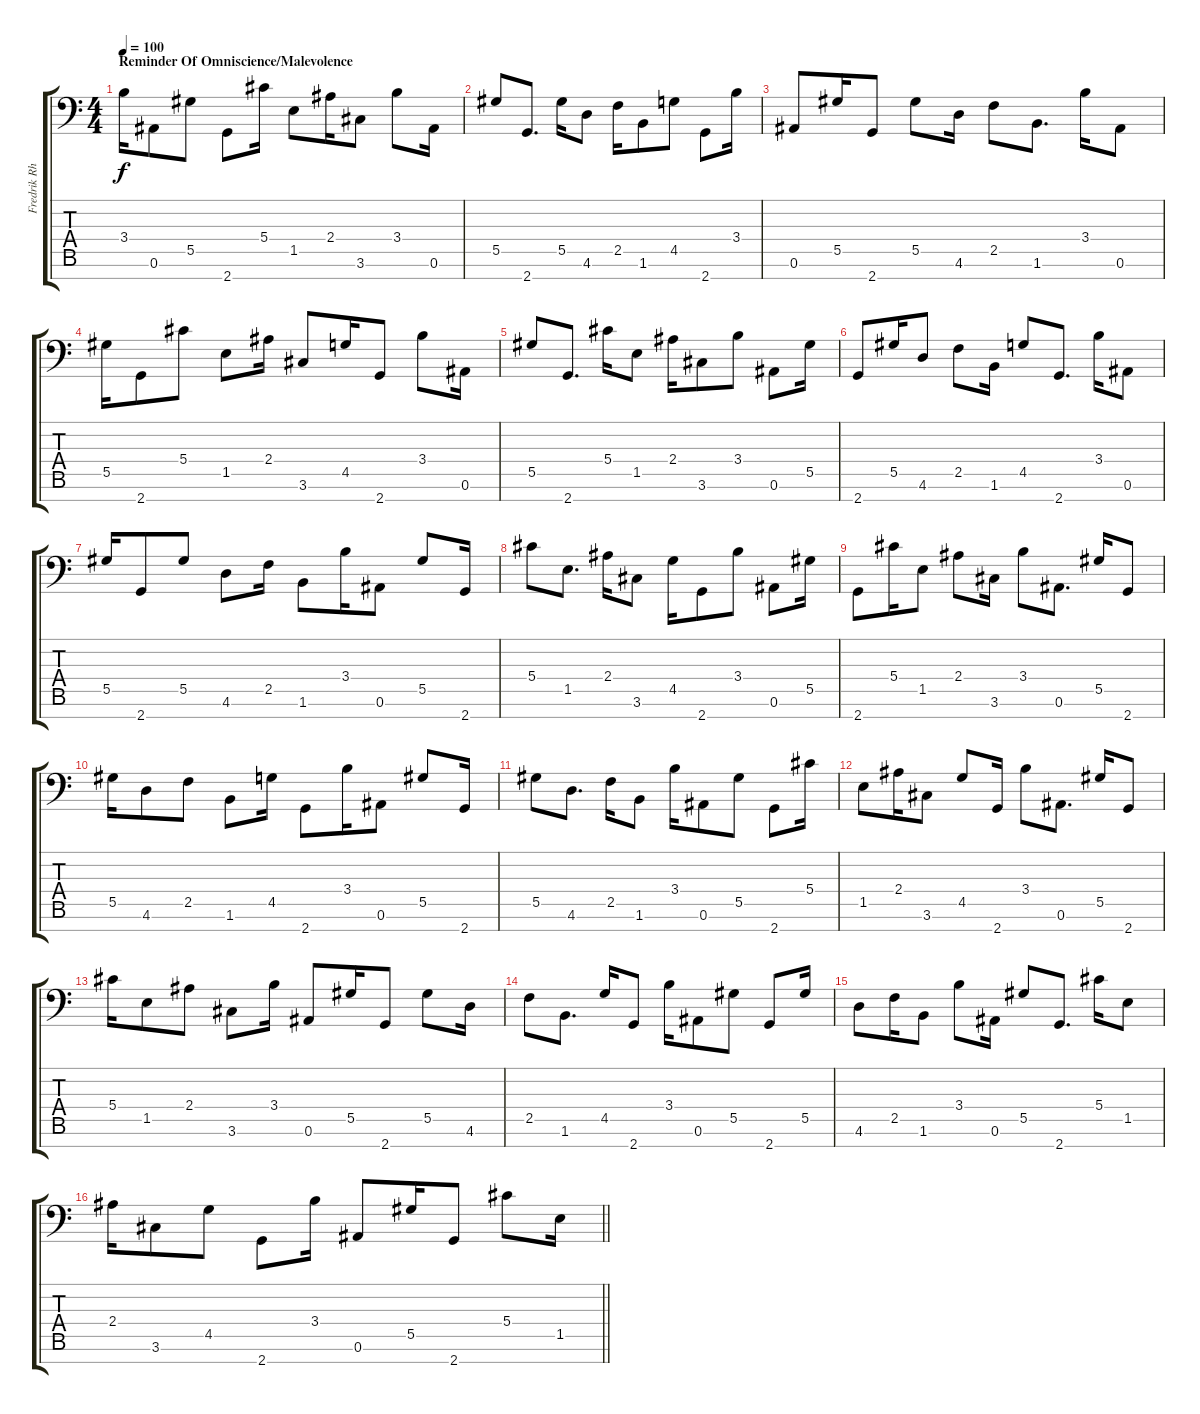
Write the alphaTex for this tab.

\track ("Fredrik Rhythm" "Fredrik Rh") {instrument distortionguitar}
\staff {score tabs}
\tuning (Bb3 Gb3 Db3 Ab2 Eb2 Bb1 F1) {hide}
\ts (4 4)
\section ("" "Reminder Of Omniscience/Malevolence")
\tempo 100
\clef f4
\ks c
3.4.16{dy f} 0.6.8 5.5.8 2.7.8 5.4.16 1.5.8 2.4.16 3.6.8 3.4.8 0.6.16 |
5.5.8 2.7.8{d} 5.5.16 4.6.8 2.5.16 1.6.8 4.5.8 2.7.8 3.4.16 |
0.6.8 5.5.16 2.7.8 5.5.8 4.6.16 2.5.8 1.6.8{d} 3.4.16 0.6.8 |
5.5.16 2.7.8 5.4.8 1.5.8 2.4.16 3.6.8 4.5.16 2.7.8 3.4.8 0.6.16 |
5.5.8 2.7.8{d} 5.4.16 1.5.8 2.4.16 3.6.8 3.4.8 0.6.8 5.5.16 |
2.7.8 5.5.16 4.6.8 2.5.8 1.6.16 4.5.8 2.7.8{d} 3.4.16 0.6.8 |
5.5.16 2.7.8 5.5.8 4.6.8 2.5.16 1.6.8 3.4.16 0.6.8 5.5.8 2.7.16 |
5.4.8 1.5.8{d} 2.4.16 3.6.8 4.5.16 2.7.8 3.4.8 0.6.8 5.5.16 |
2.7.8 5.4.16 1.5.8 2.4.8 3.6.16 3.4.8 0.6.8{d} 5.5.16 2.7.8 |
5.5.16 4.6.8 2.5.8 1.6.8 4.5.16 2.7.8 3.4.16 0.6.8 5.5.8 2.7.16 |
5.5.8 4.6.8{d} 2.5.16 1.6.8 3.4.16 0.6.8 5.5.8 2.7.8 5.4.16 |
1.5.8 2.4.16 3.6.8 4.5.8 2.7.16 3.4.8 0.6.8{d} 5.5.16 2.7.8 |
5.4.16 1.5.8 2.4.8 3.6.8 3.4.16 0.6.8 5.5.16 2.7.8 5.5.8 4.6.16 |
2.5.8 1.6.8{d} 4.5.16 2.7.8 3.4.16 0.6.8 5.5.8 2.7.8 5.5.16 |
4.6.8 2.5.16 1.6.8 3.4.8 0.6.16 5.5.8 2.7.8{d} 5.4.16 1.5.8 |
\barLineRight lightlight
2.4.16 3.6.8 4.5.8 2.7.8 3.4.16 0.6.8 5.5.16 2.7.8 5.4.8 1.5.16
